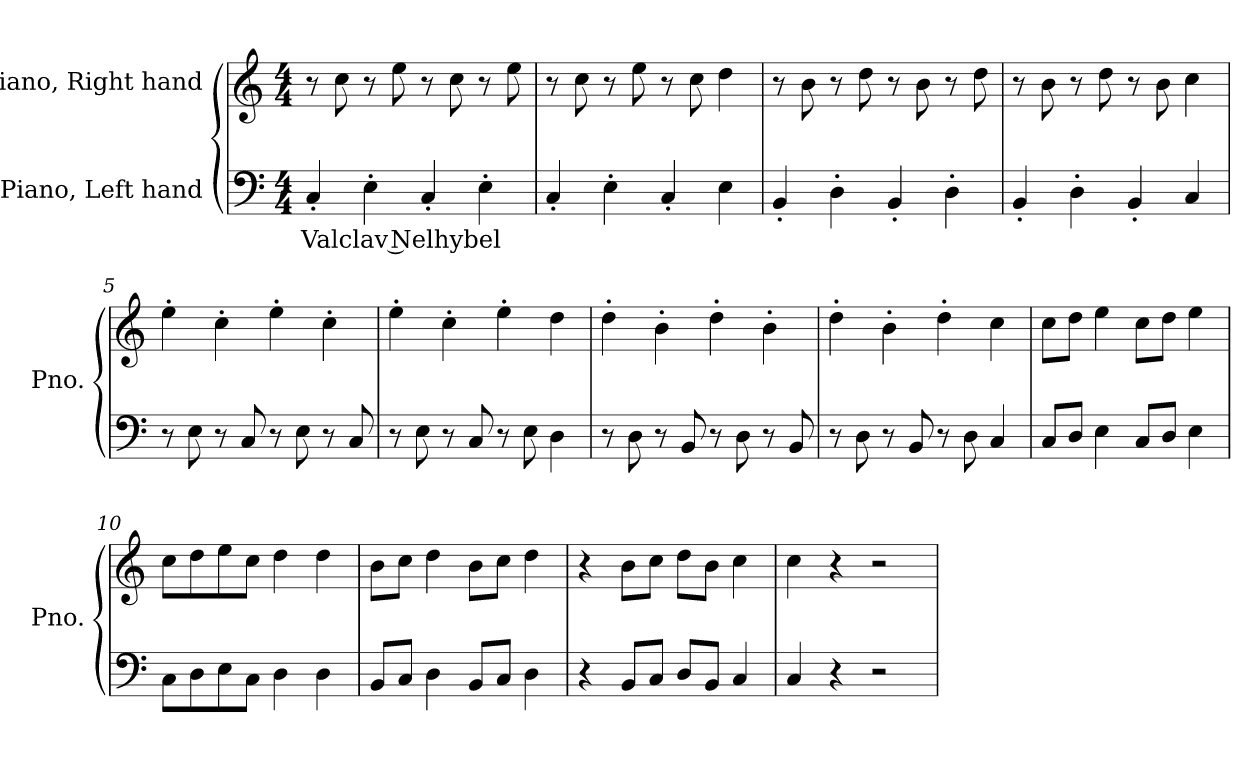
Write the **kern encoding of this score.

**kern	**text	**kern
*part2	*part2	*part1
*staff2	*staff2	*staff1
*I"Piano, Left hand	*	*I"Piano, Right hand
*I'Pno.	*	*I'Pno.
*clefF4	*	*clefG2
*k[]	*	*k[]
*M4/4	*	*M4/4
*MM120	*	*MM120
=1	=1	=1
!	!LO:LY:b	!
4C'/	Valclav Nelhybel	8r
.	.	8cc\
4E'\	.	8r
.	.	8ee\
4C'/	.	8r
.	.	8cc\
4E'\	.	8r
.	.	8ee\
=2	=2	=2
4C'/	.	8r
.	.	8cc\
4E'\	.	8r
.	.	8ee\
4C'/	.	8r
.	.	8cc\
4E\	.	4dd\
=3	=3	=3
4BB'/	.	8r
.	.	8b\
4D'\	.	8r
.	.	8dd\
4BB'/	.	8r
.	.	8b\
4D'\	.	8r
.	.	8dd\
=4	=4	=4
4BB'/	.	8r
.	.	8b\
4D'\	.	8r
.	.	8dd\
4BB'/	.	8r
.	.	8b\
4C/	.	4cc\
!!LO:LB:g=z
=5	=5	=5
8r	.	4ee'\
8E\	.	.
8r	.	4cc'\
8C/	.	.
8r	.	4ee'\
8E\	.	.
8r	.	4cc'\
8C/	.	.
=6	=6	=6
8r	.	4ee'\
8E\	.	.
8r	.	4cc'\
8C/	.	.
8r	.	4ee'\
8E\	.	.
4D\	.	4dd\
=7	=7	=7
8r	.	4dd'\
8D\	.	.
8r	.	4b'\
8BB/	.	.
8r	.	4dd'\
8D\	.	.
8r	.	4b'\
8BB/	.	.
=8	=8	=8
8r	.	4dd'\
8D\	.	.
8r	.	4b'\
8BB/	.	.
8r	.	4dd'\
8D\	.	.
4C/	.	4cc\
=9	=9	=9
8C/L	.	8cc\L
8D/J	.	8dd\J
4E\	.	4ee\
8C/L	.	8cc\L
8D/J	.	8dd\J
4E\	.	4ee\
!!LO:LB:g=z
=10	=10	=10
8C\L	.	8cc\L
8D\	.	8dd\
8E\	.	8ee\
8C\J	.	8cc\J
4D\	.	4dd\
4D\	.	4dd\
=11	=11	=11
8BB/L	.	8b\L
8C/J	.	8cc\J
4D\	.	4dd\
8BB/L	.	8b\L
8C/J	.	8cc\J
4D\	.	4dd\
=12	=12	=12
4r	.	4r
8BB/L	.	8b\L
8C/J	.	8cc\J
8D/L	.	8dd\L
8BB/J	.	8b\J
4C/	.	4cc\
=13	=13	=13
4C/	.	4cc\
4r	.	4r
2r	.	2r
=	=	=
*-	*-	*-
